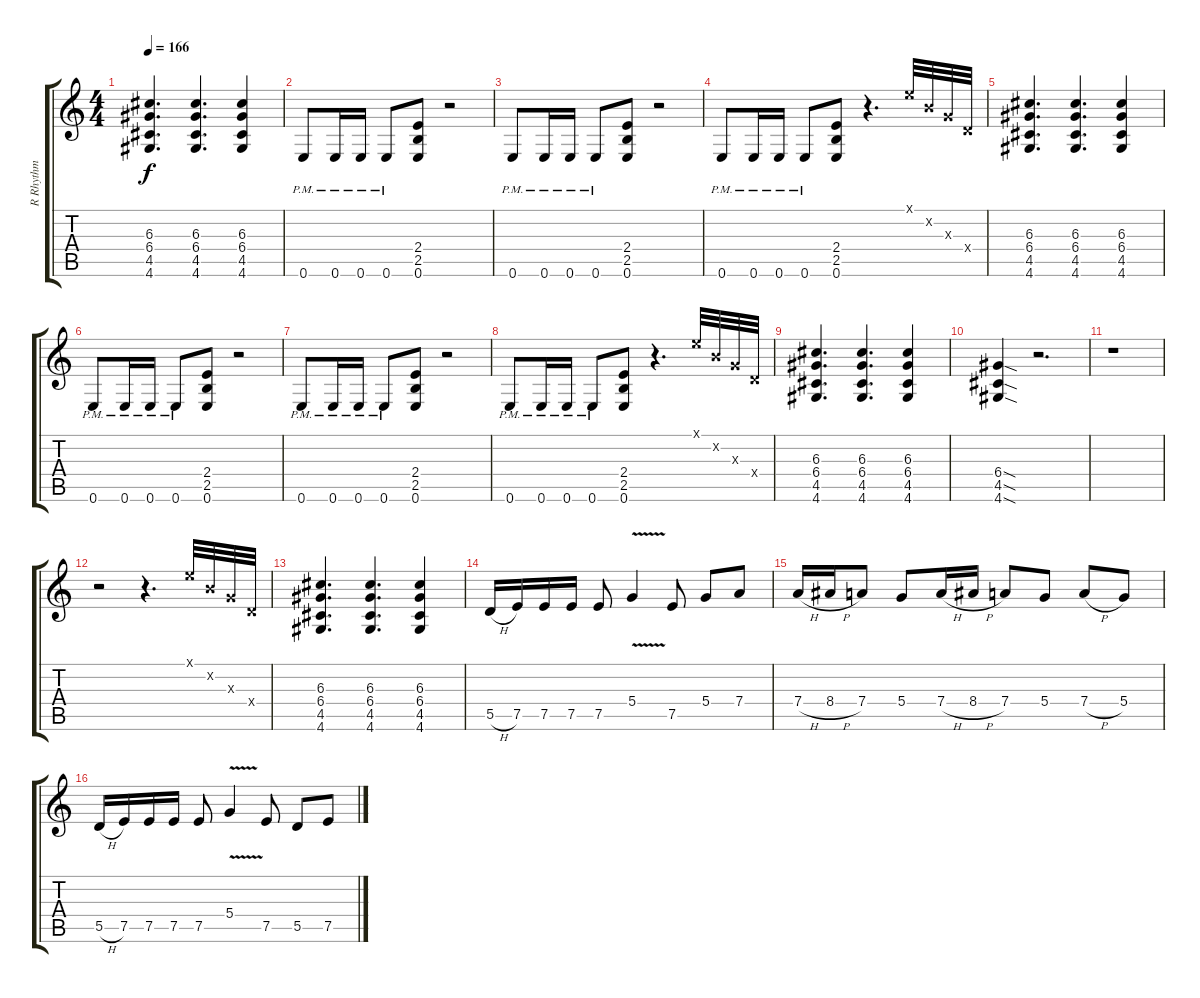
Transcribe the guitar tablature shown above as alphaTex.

\track ("R Rhythm" "R Rhythm") {instrument distortionguitar}
\staff {score tabs}
\tuning (E4 B3 G3 D3 A2 E2) {hide}
\ts (4 4)
\tempo 166
\clef g2
\ks c
(6.3 6.4 4.5 4.6).4{d dy f} (6.3 6.4 4.5 4.6).4{d} (6.3 6.4 4.5 4.6).4 |
0.6{pm}.8 0.6{pm}.16 0.6{pm}.16 0.6{pm}.8 (2.4 2.5 0.6).8 r.2 |
0.6{pm}.8 0.6{pm}.16 0.6{pm}.16 0.6{pm}.8 (2.4 2.5 0.6).8 r.2 |
0.6{pm}.8 0.6{pm}.16 0.6{pm}.16 0.6{pm}.8 (2.4 2.5 0.6).8 r.4{d} 0.1{x}.32 0.2{x}.32 0.3{x}.32 0.4{x}.32 |
(6.3 6.4 4.5 4.6).4{d} (6.3 6.4 4.5 4.6).4{d} (6.3 6.4 4.5 4.6).4 |
0.6{pm}.8 0.6{pm}.16 0.6{pm}.16 0.6{pm}.8 (2.4 2.5 0.6).8 r.2 |
0.6{pm}.8 0.6{pm}.16 0.6{pm}.16 0.6{pm}.8 (2.4 2.5 0.6).8 r.2 |
0.6{pm}.8 0.6{pm}.16 0.6{pm}.16 0.6{pm}.8 (2.4 2.5 0.6).8 r.4{d} 0.1{x}.32 0.2{x}.32 0.3{x}.32 0.4{x}.32 |
(6.3 6.4 4.5 4.6).4{d} (6.3 6.4 4.5 4.6).4{d} (6.3 6.4 4.5 4.6).4 |
(6.4{sod} 4.5{sod} 4.6{sod}).4 r.2{d} |
r.1 |
r.2 r.4{d} 0.1{x}.32 0.2{x}.32 0.3{x}.32 0.4{x}.32 |
(6.3 6.4 4.5 4.6).4{d} (6.3 6.4 4.5 4.6).4{d} (6.3 6.4 4.5 4.6).4 |
5.5{h}.16 7.5.16 7.5.16 7.5.16 7.5.8 5.4{v}.4 7.5.8 5.4.8 7.4.8 |
7.4{h}.16 8.4{h}.16 7.4.8 5.4.8 7.4{h}.16 8.4{h}.16 7.4.8 5.4.8 7.4{h}.8 5.4.8 |
5.5{h}.16 7.5.16 7.5.16 7.5.16 7.5.8 5.4{v}.4 7.5.8 5.5.8 7.5.8
